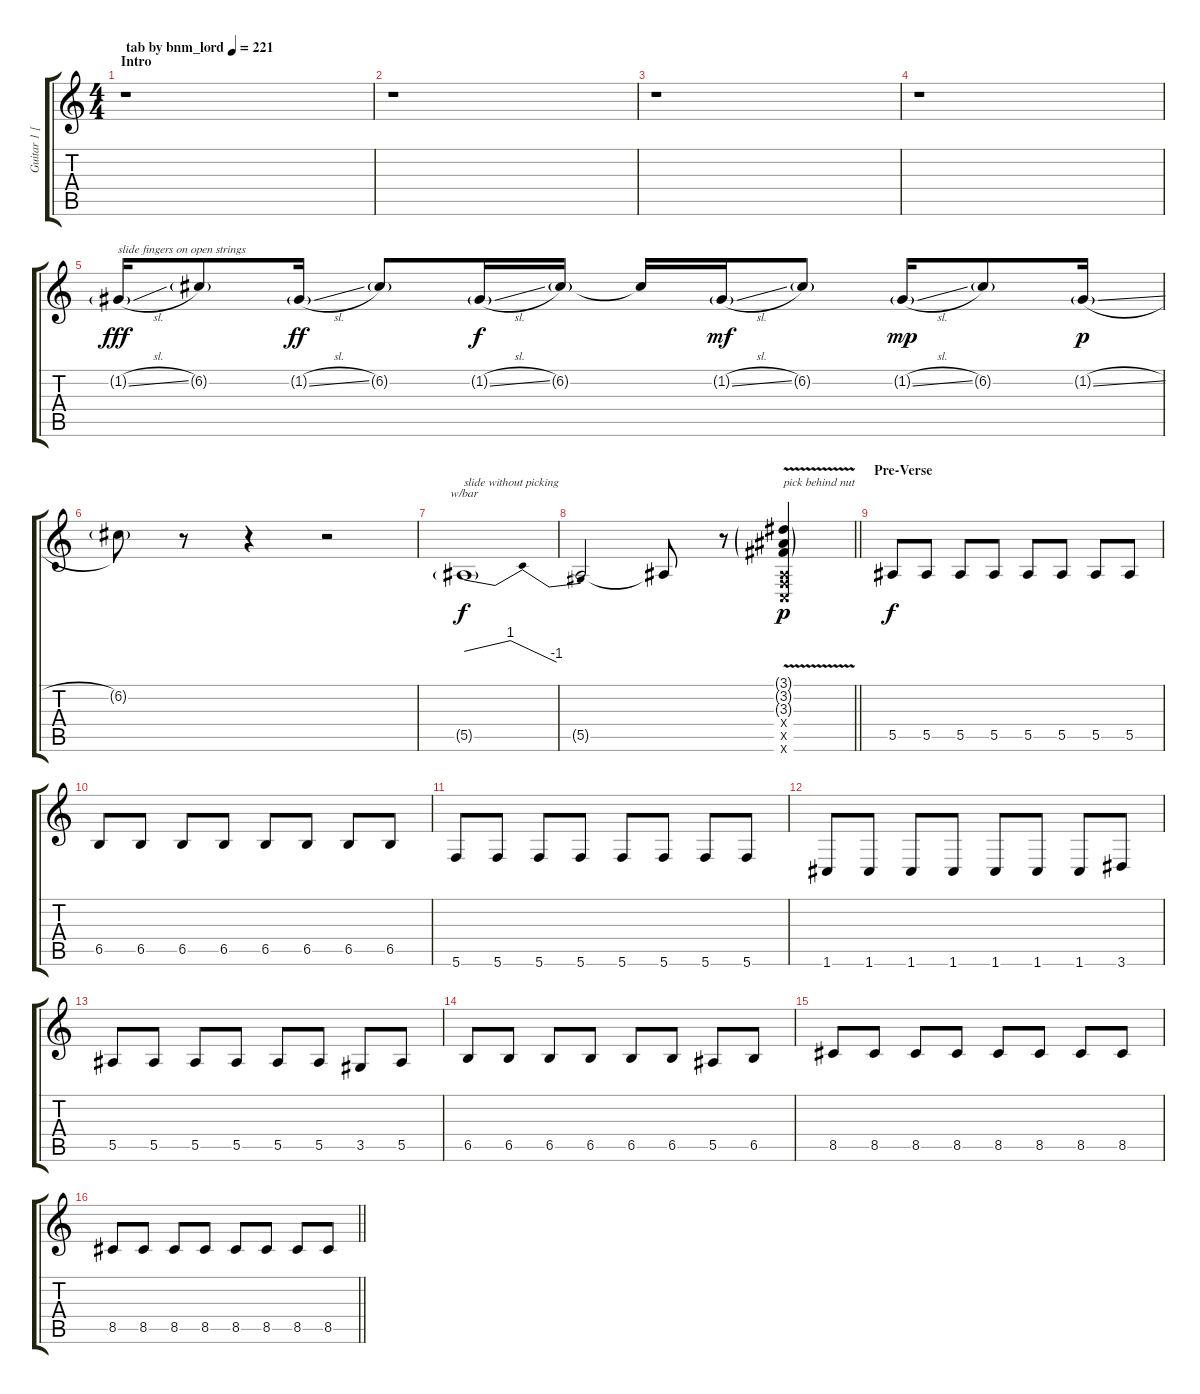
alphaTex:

\track ("Guitar 1 [Josh Homme]" "Guitar 1 [") {instrument distortionguitar}
\staff {score tabs}
\tuning (C4 G3 Eb3 Bb2 F2 C2) {hide}
\ts (4 4)
\section ("" "Intro")
\tempo (221 "tab by bnm_lord")
\clef g2
\ks c
r.1{dy fff instrument distortionguitar} |
r.1 |
r.1 |
r.1 |
1.2{sl g}.16{txt "slide fingers on open strings" instrument guitarharmonics} 6.2{g}.8 1.2{sl g}.16{dy ff} 6.2{g}.8 1.2{sl g}.16{dy f} 6.2{g}.16 6.2{t}.16 1.2{sl g}.16{dy mf} 6.2{g}.8 1.2{sl g}.16{dy mp} 6.2{g}.8 1.2{sl g}.16{dy p} |
6.2{g}.8 r.8 r.4 r.2 |
5.5{g}.1{tbe (dip default 0 0 45 4 60 -4) txt "slide without picking" dy f instrument distortionguitar} |
\barLineRight lightlight
5.5{t}.2 5.5{t}.8 r.8 (3.1{v g} 3.2{v g} 3.3{v g} 0.4{x} 0.5{x} 0.6{x}).4{txt "pick behind nut" dy p instrument guitarharmonics} |
\section ("" "Pre-Verse")
5.5.8{dy f instrument distortionguitar} 5.5.8 5.5.8 5.5.8 5.5.8 5.5.8 5.5.8 5.5.8 |
6.5.8 6.5.8 6.5.8 6.5.8 6.5.8 6.5.8 6.5.8 6.5.8 |
5.6.8 5.6.8 5.6.8 5.6.8 5.6.8 5.6.8 5.6.8 5.6.8 |
1.6.8 1.6.8 1.6.8 1.6.8 1.6.8 1.6.8 1.6.8 3.6.8 |
5.5.8 5.5.8 5.5.8 5.5.8 5.5.8 5.5.8 3.5.8 5.5.8 |
6.5.8 6.5.8 6.5.8 6.5.8 6.5.8 6.5.8 5.5.8 6.5.8 |
8.5.8 8.5.8 8.5.8 8.5.8 8.5.8 8.5.8 8.5.8 8.5.8 |
\barLineRight lightlight
8.5.8 8.5.8 8.5.8 8.5.8 8.5.8 8.5.8 8.5.8 8.5.8
